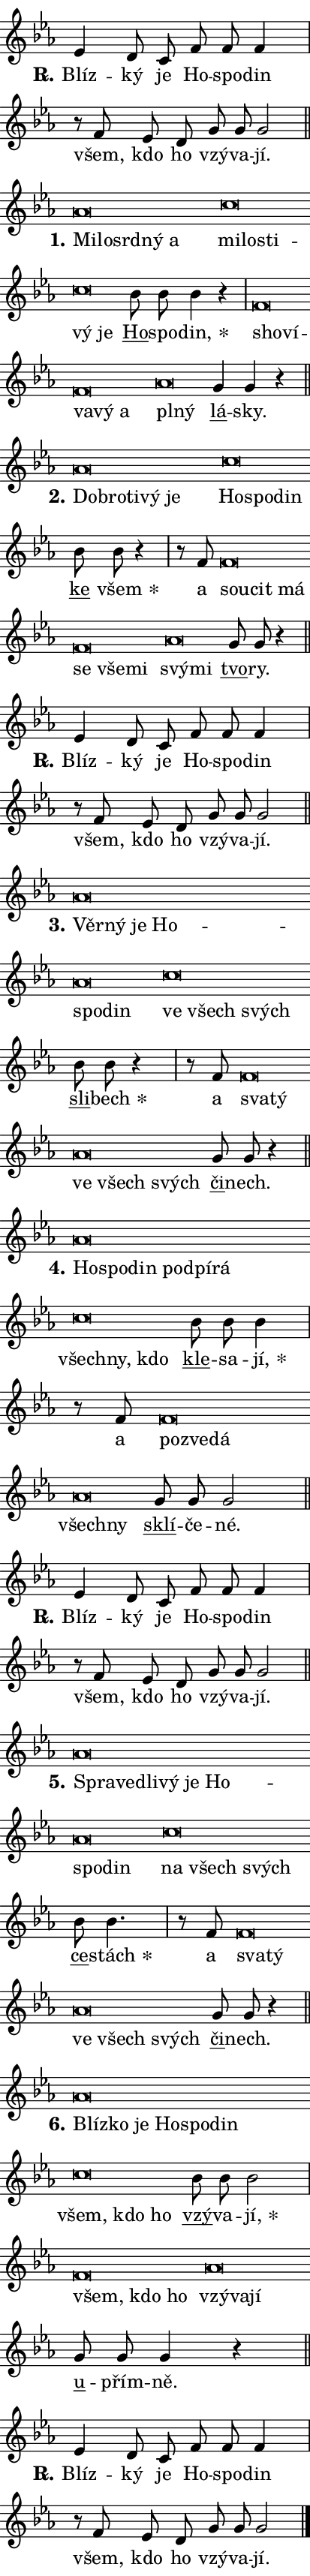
\version "2.22.1"
\header { tagline = "" }
\paper {
  indent = 0\cm
  top-margin = 0\cm
  right-margin = 0\cm
  bottom-margin = 0\cm
  left-margin = 0\cm
  paper-width = 7\cm
  page-breaking = #ly:one-page-breaking
  system-system-spacing.basic-distance = #11
  score-system-spacing.basic-distance = #11
  ragged-last = ##f
}


%% Author: Thomas Morley
%% https://lists.gnu.org/archive/html/lilypond-user/2020-05/msg00002.html
#(define (line-position grob)
"Returns position of @var[grob} in current system:
   @code{'start}, if at first time-step
   @code{'end}, if at last time-step
   @code{'middle} otherwise
"
  (let* ((col (ly:item-get-column grob))
         (ln (ly:grob-object col 'left-neighbor))
         (rn (ly:grob-object col 'right-neighbor))
         (col-to-check-left (if (ly:grob? ln) ln col))
         (col-to-check-right (if (ly:grob? rn) rn col))
         (break-dir-left
           (and
             (ly:grob-property col-to-check-left 'non-musical #f)
             (ly:item-break-dir col-to-check-left)))
         (break-dir-right
           (and
             (ly:grob-property col-to-check-right 'non-musical #f)
             (ly:item-break-dir col-to-check-right))))
        (cond ((eqv? 1 break-dir-left) 'start)
              ((eqv? -1 break-dir-right) 'end)
              (else 'middle))))

#(define (tranparent-at-line-position vctor)
  (lambda (grob)
  "Relying on @code{line-position} select the relevant enry from @var{vctor}.
Used to determine transparency,"
    (case (line-position grob)
      ((end) (not (vector-ref vctor 0)))
      ((middle) (not (vector-ref vctor 1)))
      ((start) (not (vector-ref vctor 2))))))

noteHeadBreakVisibility =
#(define-music-function (break-visibility)(vector?)
"Makes @code{NoteHead}s transparent relying on @var{break-visibility}"
#{
  \override NoteHead.transparent =
    #(tranparent-at-line-position break-visibility)
#})

#(define delete-ledgers-for-transparent-note-heads
  (lambda (grob)
    "Reads whether a @code{NoteHead} is transparent.
If so this @code{NoteHead} is removed from @code{'note-heads} from
@var{grob}, which is supposed to be @code{LedgerLineSpanner}.
As a result ledgers are not printed for this @code{NoteHead}"
    (let* ((nhds-array (ly:grob-object grob 'note-heads))
           (nhds-list
             (if (ly:grob-array? nhds-array)
                 (ly:grob-array->list nhds-array)
                 '()))
           ;; Relies on the transparent-property being done before
           ;; Staff.LedgerLineSpanner.after-line-breaking is executed.
           ;; This is fragile ...
           (to-keep
             (remove
               (lambda (nhd)
                 (ly:grob-property nhd 'transparent #f))
               nhds-list)))
      ;; TODO find a better method to iterate over grob-arrays, similiar
      ;; to filter/remove etc for lists
      ;; For now rebuilt from scratch
      (set! (ly:grob-object grob 'note-heads)  '())
      (for-each
        (lambda (nhd)
          (ly:pointer-group-interface::add-grob grob 'note-heads nhd))
        to-keep))))

hideNotes = {
  \noteHeadBreakVisibility #begin-of-line-visible
}
unHideNotes = {
  \noteHeadBreakVisibility #all-visible
}

% work-around for resetting accidentals
% https://lilypond.org/doc/v2.23/Documentation/notation/displaying-rhythms#unmetered-music
cadenzaMeasure = {
  \cadenzaOff
  \partial 1024 s1024
  \cadenzaOn
}

#(define-markup-command (accent layout props text) (markup?)
  "Underline accented syllable"
  (interpret-markup layout props
    #{\markup \override #'(offset . 4.3) \underline { #text }#}))

responsum = \markup \concat {
  "R" \hspace #-1.05 \path #0.1 #'((moveto 0 0.07) (lineto 0.9 0.8)) \hspace #0.05 "."
}

\layout {
    \context {
        \Staff
        \remove "Time_signature_engraver"
        \override LedgerLineSpanner.after-line-breaking = #delete-ledgers-for-transparent-note-heads
    }
    \context {
        \Voice {
            \override NoteHead.output-attributes = #'((class . "notehead"))
            \override Hairpin.height = #0.55
        }
    }
    \context {
        \Lyrics {
            \override StanzaNumber.output-attributes = #'((class . "stanzanumber"))
            \override LyricSpace.minimum-distance = #0.9
            \override LyricText.font-name = #"TeX Gyre Schola"
            \override LyricText.font-size = 1
            \override StanzaNumber.font-name = #"TeX Gyre Schola Bold"
            \override StanzaNumber.font-size = 1
        }
    }
}

% magnetic-lyrics.ily
%
%   written by
%     Jean Abou Samra <jean@abou-samra.fr>
%     Werner Lemberg <wl@gnu.org>
%
%   adapted by
%     Jiri Hon <jiri.hon@gmail.com>
%
% Version 2022-Apr-15

% https://www.mail-archive.com/lilypond-user@gnu.org/msg149350.html

#(define (Left_hyphen_pointer_engraver context)
   "Collect syllable-hyphen-syllable occurrences in lyrics and store
them in properties.  This engraver only looks to the left.  For
example, if the lyrics input is @code{foo -- bar}, it does the
following.

@itemize @bullet
@item
Set the @code{text} property of the @code{LyricHyphen} grob between
@q{foo} and @q{bar} to @code{foo}.

@item
Set the @code{left-hyphen} property of the @code{LyricText} grob with
text @q{foo} to the @code{LyricHyphen} grob between @q{foo} and
@q{bar}.
@end itemize

Use this auxiliary engraver in combination with the
@code{lyric-@/text::@/apply-@/magnetic-@/offset!} hook."
   (let ((hyphen #f)
         (text #f))
     (make-engraver
      (acknowledgers
       ((lyric-syllable-interface engraver grob source-engraver)
        (set! text grob)))
      (end-acknowledgers
       ((lyric-hyphen-interface engraver grob source-engraver)
        ;(when (not (grob::has-interface grob 'lyric-space-interface))
          (set! hyphen grob)));)
      ((stop-translation-timestep engraver)
       (when (and text hyphen)
         (ly:grob-set-object! text 'left-hyphen hyphen))
       (set! text #f)
       (set! hyphen #f)))))

#(define (lyric-text::apply-magnetic-offset! grob)
   "If the space between two syllables is less than the value in
property @code{LyricText@/.details@/.squash-threshold}, move the right
syllable to the left so that it gets concatenated with the left
syllable.

Use this function as a hook for
@code{LyricText@/.after-@/line-@/breaking} if the
@code{Left_@/hyphen_@/pointer_@/engraver} is active."
   (let ((hyphen (ly:grob-object grob 'left-hyphen #f)))
     (when hyphen
       (let ((left-text (ly:spanner-bound hyphen LEFT)))
         (when (grob::has-interface left-text 'lyric-syllable-interface)
           (let* ((common (ly:grob-common-refpoint grob left-text X))
                  (this-x-ext (ly:grob-extent grob common X))
                  (left-x-ext
                   (begin
                     ;; Trigger magnetism for left-text.
                     (ly:grob-property left-text 'after-line-breaking)
                     (ly:grob-extent left-text common X)))
                  ;; `delta` is the gap width between two syllables.
                  (delta (- (interval-start this-x-ext)
                            (interval-end left-x-ext)))
                  (details (ly:grob-property grob 'details))
                  (threshold (assoc-get 'squash-threshold details 0.2)))
             (when (< delta threshold)
               (let* (;; We have to manipulate the input text so that
                      ;; ligatures crossing syllable boundaries are not
                      ;; disabled.  For languages based on the Latin
                      ;; script this is essentially a beautification.
                      ;; However, for non-Western scripts it can be a
                      ;; necessity.
                      (lt (ly:grob-property left-text 'text))
                      (rt (ly:grob-property grob 'text))
                      (is-space (grob::has-interface hyphen 'lyric-space-interface))
                      (space (if is-space " " ""))
                      (space-markup (grob-interpret-markup grob " "))
                      (space-size (interval-length (ly:stencil-extent space-markup X)))
                      (extra-delta (if is-space space-size 0))
                      ;; Append new syllable.
                      (ltrt-space (if (and (string? lt) (string? rt))
                                (string-append lt space rt)
                                (make-concat-markup (list lt space rt))))
                      ;; Right-align `ltrt` to the right side.
                      (ltrt-space-markup (grob-interpret-markup
                               grob
                               (make-translate-markup
                                (cons (interval-length this-x-ext) 0)
                                (make-right-align-markup ltrt-space)))))
                 (begin
                   ;; Don't print `left-text`.
                   (ly:grob-set-property! left-text 'stencil #f)
                   ;; Set text and stencil (which holds all collected
                   ;; syllables so far) and shift it to the left.
                   (ly:grob-set-property! grob 'text ltrt-space)
                   (ly:grob-set-property! grob 'stencil ltrt-space-markup)
                   (ly:grob-translate-axis! grob (- (- delta extra-delta)) X))))))))))


#(define (lyric-hyphen::displace-bounds-first grob)
   ;; Make very sure this callback isn't triggered too early.
   (let ((left (ly:spanner-bound grob LEFT))
         (right (ly:spanner-bound grob RIGHT)))
     (ly:grob-property left 'after-line-breaking)
     (ly:grob-property right 'after-line-breaking)
     (ly:lyric-hyphen::print grob)))

squashThreshold = #0.4

\layout {
  \context {
    \Lyrics
    \consists #Left_hyphen_pointer_engraver
    \override LyricText.after-line-breaking =
      #lyric-text::apply-magnetic-offset!
    \override LyricHyphen.stencil = #lyric-hyphen::displace-bounds-first
    \override LyricText.details.squash-threshold = \squashThreshold
    \override LyricHyphen.minimum-distance = 0
    \override LyricHyphen.minimum-length = \squashThreshold
  }
}

squash = \override LyricText.details.squash-threshold = 9999
unSquash = \override LyricText.details.squash-threshold = \squashThreshold

left = \override LyricText.self-alignment-X = #LEFT
unLeft = \revert LyricText.self-alignment-X

starOffset = #(lambda (grob) 
                (let ((x_offset (ly:self-alignment-interface::aligned-on-x-parent grob)))
                  (if (= x_offset 0) 0 (+ x_offset 1.2))))

star = #(define-music-function (syllable)(string?)
"Append star separator at the end of a syllable"
#{
  \once \override LyricText.X-offset = #starOffset
  \lyricmode { \markup {
    #syllable
    \override #'((font-name . "TeX Gyre Schola Bold")) \hspace #0.2 \lower #0.65 \larger "*"
  } }
#})

starAccent = #(define-music-function (syllable)(string?)
"Append star separator at the end of a syllable and make accent"
#{
  \once \override LyricText.X-offset = #starOffset
  \lyricmode { \markup {
    \accent #syllable
    \override #'((font-name . "TeX Gyre Schola Bold")) \hspace #0.2 \lower #0.65 \larger "*"
  } }
#})

breath = #(define-music-function (syllable)(string?)
"Append breathing indicator at the end of a syllable"
#{
  \lyricmode { \markup { #syllable "+" } }
#})

optionalBreath = #(define-music-function (syllable)(string?)
"Append optional breathing indicator at the end of a syllable"
#{
  \lyricmode { \markup { #syllable "(+)" } }
#})


\score {
    <<
        \new Voice = "melody" { \cadenzaOn \key es \major \relative { es'4 d8 c f f f4 \cadenzaMeasure \bar "|" r8 f es d \bar "" g g g2 \cadenzaMeasure \bar "||" \break }
\relative { as'\breve*1/16 \hideNotes \breve*1/16 \bar "" \breve*1/16 \bar "" \breve*1/16 \breve*1/16 \bar "" \unHideNotes c\breve*1/16 \hideNotes \breve*1/16 \bar "" \breve*1/16 \bar "" \breve*1/16 \breve*1/16 \bar "" \unHideNotes \bar "" bes8 bes bes4 r \cadenzaMeasure \bar "|" f\breve*1/16 \hideNotes \breve*1/16 \bar "" \breve*1/16 \bar "" \breve*1/16 \breve*1/16 \bar "" \unHideNotes as\breve*1/16 \hideNotes \breve*1/16 \bar "" \unHideNotes \bar "" g4 g r \cadenzaMeasure \bar "||" \break }
\relative { as'\breve*1/16 \hideNotes \breve*1/16 \bar "" \breve*1/16 \bar "" \breve*1/16 \breve*1/16 \bar "" \unHideNotes c\breve*1/16 \hideNotes \breve*1/16 \breve*1/16 \bar "" \unHideNotes \bar "" bes8 bes r4 \cadenzaMeasure \bar "|" r8 f f\breve*1/16 \hideNotes \breve*1/16 \bar "" \breve*1/16 \bar "" \breve*1/16 \bar "" \breve*1/16 \breve*1/16 \bar "" \unHideNotes as\breve*1/16 \hideNotes \breve*1/16 \bar "" \unHideNotes \bar "" g8 g r4 \cadenzaMeasure \bar "||" \break }
\relative { es'4 d8 c f f f4 \cadenzaMeasure \bar "|" r8 f es d \bar "" g g g2 \cadenzaMeasure \bar "||" \break }
\relative { as'\breve*1/16 \hideNotes \breve*1/16 \bar "" \breve*1/16 \bar "" \breve*1/16 \bar "" \breve*1/16 \breve*1/16 \bar "" \unHideNotes c\breve*1/16 \hideNotes \breve*1/16 \breve*1/16 \bar "" \unHideNotes \bar "" bes8 bes r4 \cadenzaMeasure \bar "|" r8 f f\breve*1/16 \hideNotes \breve*1/16 \bar "" \unHideNotes as\breve*1/16 \hideNotes \breve*1/16 \breve*1/16 \bar "" \unHideNotes \bar "" g8 g r4 \cadenzaMeasure \bar "||" \break }
\relative { as'\breve*1/16 \hideNotes \breve*1/16 \bar "" \breve*1/16 \bar "" \breve*1/16 \bar "" \breve*1/16 \breve*1/16 \bar "" \unHideNotes c\breve*1/16 \hideNotes \breve*1/16 \breve*1/16 \bar "" \unHideNotes \bar "" bes8 bes bes4 \cadenzaMeasure \bar "|" r8 f f\breve*1/16 \hideNotes \breve*1/16 \breve*1/16 \bar "" \unHideNotes as\breve*1/16 \hideNotes \breve*1/16 \bar "" \unHideNotes \bar "" g8 g g2 \cadenzaMeasure \bar "||" \break }
\relative { es'4 d8 c f f f4 \cadenzaMeasure \bar "|" r8 f es d \bar "" g g g2 \cadenzaMeasure \bar "||" \break }
\relative { as'\breve*1/16 \hideNotes \breve*1/16 \bar "" \breve*1/16 \bar "" \breve*1/16 \bar "" \breve*1/16 \bar "" \breve*1/16 \bar "" \breve*1/16 \breve*1/16 \bar "" \unHideNotes c\breve*1/16 \hideNotes \breve*1/16 \breve*1/16 \bar "" \unHideNotes \bar "" bes8 bes4. \cadenzaMeasure \bar "|" r8 f f\breve*1/16 \hideNotes \breve*1/16 \bar "" \unHideNotes as\breve*1/16 \hideNotes \breve*1/16 \breve*1/16 \bar "" \unHideNotes \bar "" g8 g r4 \cadenzaMeasure \bar "||" \break }
\relative { as'\breve*1/16 \hideNotes \breve*1/16 \bar "" \breve*1/16 \bar "" \breve*1/16 \bar "" \breve*1/16 \breve*1/16 \bar "" \unHideNotes c\breve*1/16 \hideNotes \breve*1/16 \breve*1/16 \bar "" \unHideNotes \bar "" bes8 bes bes2 \cadenzaMeasure \bar "|" f\breve*1/16 \hideNotes \breve*1/16 \breve*1/16 \bar "" \unHideNotes as\breve*1/16 \hideNotes \breve*1/16 \breve*1/16 \bar "" \unHideNotes \bar "" g8 g g4 r \cadenzaMeasure \bar "||" \break }
\relative { es'4 d8 c f f f4 \cadenzaMeasure \bar "|" r8 f es d \bar "" g g g2 \cadenzaMeasure \bar "||" \break } \bar "|." }
        \new Lyrics \lyricsto "melody" { \lyricmode { \set stanza = \responsum
Blíz -- ký je Ho -- spo -- din všem, kdo ho vzý -- va -- jí.
\set stanza = "1."
\left Mi -- \squash lo -- srd -- ný a \left \unLeft \unSquash mi -- \squash lo -- sti -- vý je \unLeft \unSquash \markup \accent Ho -- spo -- \star din, \left sho -- \squash ví -- va -- vý a \left \unLeft \unSquash pl -- \squash ný \unLeft \unSquash \markup \accent lá -- sky.
\set stanza = "2."
\left Dob -- \squash ro -- ti -- vý je \left \unLeft \unSquash Ho -- \squash spo -- din \unLeft \unSquash \markup \accent ke \star všem a \left sou -- \squash cit má se vše -- mi \left \unLeft \unSquash svý -- \squash mi \unLeft \unSquash \markup \accent tvo -- ry.
\set stanza = \responsum
Blíz -- ký je Ho -- spo -- din všem, kdo ho vzý -- va -- jí.
\set stanza = "3."
\left Věr -- \squash ný je Ho -- spo -- din \left \unLeft \unSquash ve \squash všech svých \unLeft \unSquash \markup \accent sli -- \star bech a \left sva -- \squash tý \left \unLeft \unSquash ve \squash všech svých \unLeft \unSquash \markup \accent či -- nech.
\set stanza = "4."
\left Ho -- \squash spo -- din pod -- pí -- rá \left \unLeft \unSquash všech -- \squash ny, kdo \unLeft \unSquash \markup \accent kle -- sa -- \star jí, a \left po -- \squash zve -- dá \left \unLeft \unSquash všech -- \squash ny \unLeft \unSquash \markup \accent sklí -- če -- né.
\set stanza = \responsum
Blíz -- ký je Ho -- spo -- din všem, kdo ho vzý -- va -- jí.
\set stanza = "5."
\left Spra -- \squash ve -- dli -- vý je Ho -- spo -- din \left \unLeft \unSquash na \squash všech svých \unLeft \unSquash \markup \accent ce -- \star stách a \left sva -- \squash tý \left \unLeft \unSquash ve \squash všech svých \unLeft \unSquash \markup \accent či -- nech.
\set stanza = "6."
\left Blíz -- \squash ko je Ho -- spo -- din \left \unLeft \unSquash všem, \squash kdo ho \unLeft \unSquash \markup \accent vzý -- va -- \star jí, \left všem, \squash kdo ho \left \unLeft \unSquash vzý -- \squash va -- jí \unLeft \unSquash \markup \accent u -- přím -- ně.
\set stanza = \responsum
Blíz -- ký je Ho -- spo -- din všem, kdo ho vzý -- va -- jí. } }
    >>
    \layout {}
}
